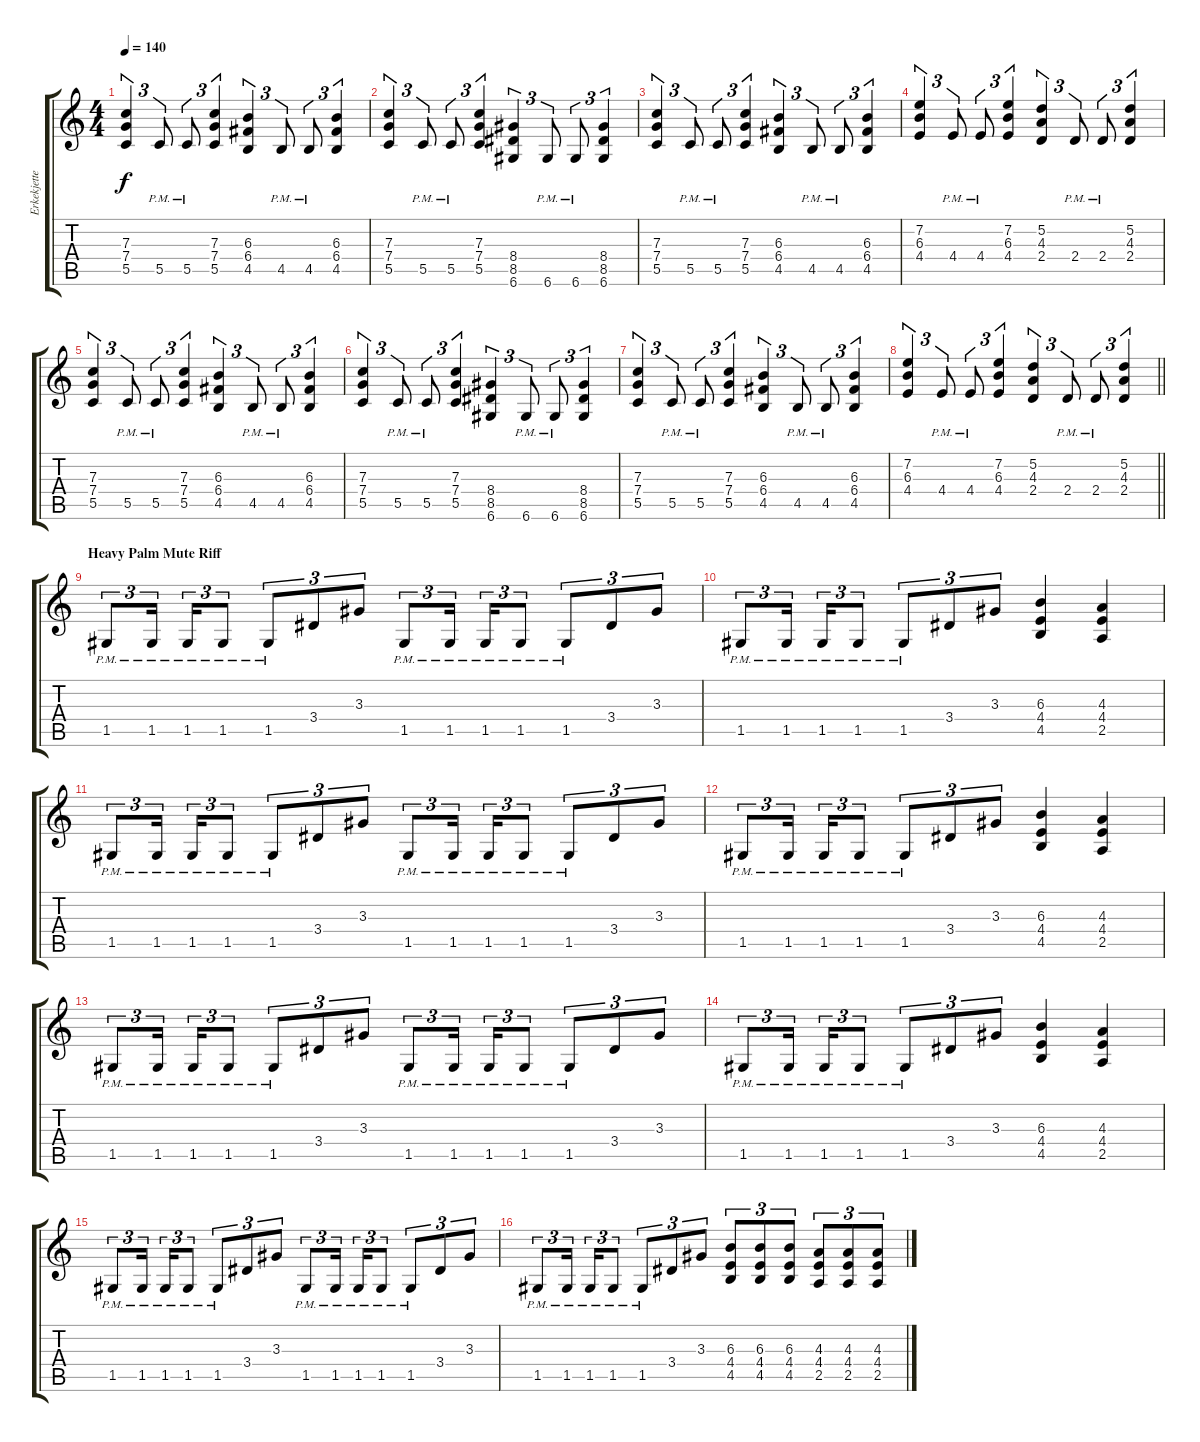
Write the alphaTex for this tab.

\track ("Erkekjetter Silenoz" "Erkekjette") {instrument overdrivenguitar}
\staff {score tabs}
\tuning (D4 A3 F3 C3 G2 D2) {hide}
\ts (4 4)
\tempo 140
\clef g2
\ks c
(7.3 7.4 5.5).4{tu (3 2) dy f} 5.5{pm}.8{tu (3 2)} 5.5{pm}.8{tu (3 2)} (7.3 7.4 5.5).4{tu (3 2)} (6.3 6.4 4.5).4{tu (3 2)} 4.5{pm}.8{tu (3 2)} 4.5{pm}.8{tu (3 2)} (6.3 6.4 4.5).4{tu (3 2)} |
(7.3 7.4 5.5).4{tu (3 2)} 5.5{pm}.8{tu (3 2)} 5.5{pm}.8{tu (3 2)} (7.3 7.4 5.5).4{tu (3 2)} (8.4 8.5 6.6).4{tu (3 2)} 6.6{pm}.8{tu (3 2)} 6.6{pm}.8{tu (3 2)} (8.4 8.5 6.6).4{tu (3 2)} |
(7.3 7.4 5.5).4{tu (3 2)} 5.5{pm}.8{tu (3 2)} 5.5{pm}.8{tu (3 2)} (7.3 7.4 5.5).4{tu (3 2)} (6.3 6.4 4.5).4{tu (3 2)} 4.5{pm}.8{tu (3 2)} 4.5{pm}.8{tu (3 2)} (6.3 6.4 4.5).4{tu (3 2)} |
(7.2 6.3 4.4).4{tu (3 2)} 4.4{pm}.8{tu (3 2)} 4.4{pm}.8{tu (3 2)} (7.2 6.3 4.4).4{tu (3 2)} (5.2 4.3 2.4).4{tu (3 2)} 2.4{pm}.8{tu (3 2)} 2.4{pm}.8{tu (3 2)} (5.2 4.3 2.4).4{tu (3 2)} |
(7.3 7.4 5.5).4{tu (3 2)} 5.5{pm}.8{tu (3 2)} 5.5{pm}.8{tu (3 2)} (7.3 7.4 5.5).4{tu (3 2)} (6.3 6.4 4.5).4{tu (3 2)} 4.5{pm}.8{tu (3 2)} 4.5{pm}.8{tu (3 2)} (6.3 6.4 4.5).4{tu (3 2)} |
(7.3 7.4 5.5).4{tu (3 2)} 5.5{pm}.8{tu (3 2)} 5.5{pm}.8{tu (3 2)} (7.3 7.4 5.5).4{tu (3 2)} (8.4 8.5 6.6).4{tu (3 2)} 6.6{pm}.8{tu (3 2)} 6.6{pm}.8{tu (3 2)} (8.4 8.5 6.6).4{tu (3 2)} |
(7.3 7.4 5.5).4{tu (3 2)} 5.5{pm}.8{tu (3 2)} 5.5{pm}.8{tu (3 2)} (7.3 7.4 5.5).4{tu (3 2)} (6.3 6.4 4.5).4{tu (3 2)} 4.5{pm}.8{tu (3 2)} 4.5{pm}.8{tu (3 2)} (6.3 6.4 4.5).4{tu (3 2)} |
\barLineRight lightlight
(7.2 6.3 4.4).4{tu (3 2)} 4.4{pm}.8{tu (3 2)} 4.4{pm}.8{tu (3 2)} (7.2 6.3 4.4).4{tu (3 2)} (5.2 4.3 2.4).4{tu (3 2)} 2.4{pm}.8{tu (3 2)} 2.4{pm}.8{tu (3 2)} (5.2 4.3 2.4).4{tu (3 2)} |
\section ("" "Heavy Palm Mute Riff")
1.5{pm}.8{tu (3 2)} 1.5{pm}.16{tu (3 2) beam splitsecondary} 1.5{pm}.16{tu (3 2)} 1.5{pm}.8{tu (3 2)} 1.5{pm}.8{tu (3 2)} 3.4.8{tu (3 2)} 3.3.8{tu (3 2)} 1.5{pm}.8{tu (3 2)} 1.5{pm}.16{tu (3 2) beam splitsecondary} 1.5{pm}.16{tu (3 2)} 1.5{pm}.8{tu (3 2)} 1.5{pm}.8{tu (3 2)} 3.4.8{tu (3 2)} 3.3.8{tu (3 2)} |
1.5{pm}.8{tu (3 2)} 1.5{pm}.16{tu (3 2) beam splitsecondary} 1.5{pm}.16{tu (3 2)} 1.5{pm}.8{tu (3 2)} 1.5{pm}.8{tu (3 2)} 3.4.8{tu (3 2)} 3.3.8{tu (3 2)} (6.3 4.4 4.5).4 (4.3 4.4 2.5).4 |
1.5{pm}.8{tu (3 2)} 1.5{pm}.16{tu (3 2) beam splitsecondary} 1.5{pm}.16{tu (3 2)} 1.5{pm}.8{tu (3 2)} 1.5{pm}.8{tu (3 2)} 3.4.8{tu (3 2)} 3.3.8{tu (3 2)} 1.5{pm}.8{tu (3 2)} 1.5{pm}.16{tu (3 2) beam splitsecondary} 1.5{pm}.16{tu (3 2)} 1.5{pm}.8{tu (3 2)} 1.5{pm}.8{tu (3 2)} 3.4.8{tu (3 2)} 3.3.8{tu (3 2)} |
1.5{pm}.8{tu (3 2)} 1.5{pm}.16{tu (3 2) beam splitsecondary} 1.5{pm}.16{tu (3 2)} 1.5{pm}.8{tu (3 2)} 1.5{pm}.8{tu (3 2)} 3.4.8{tu (3 2)} 3.3.8{tu (3 2)} (6.3 4.4 4.5).4 (4.3 4.4 2.5).4 |
1.5{pm}.8{tu (3 2)} 1.5{pm}.16{tu (3 2) beam splitsecondary} 1.5{pm}.16{tu (3 2)} 1.5{pm}.8{tu (3 2)} 1.5{pm}.8{tu (3 2)} 3.4.8{tu (3 2)} 3.3.8{tu (3 2)} 1.5{pm}.8{tu (3 2)} 1.5{pm}.16{tu (3 2) beam splitsecondary} 1.5{pm}.16{tu (3 2)} 1.5{pm}.8{tu (3 2)} 1.5{pm}.8{tu (3 2)} 3.4.8{tu (3 2)} 3.3.8{tu (3 2)} |
1.5{pm}.8{tu (3 2)} 1.5{pm}.16{tu (3 2) beam splitsecondary} 1.5{pm}.16{tu (3 2)} 1.5{pm}.8{tu (3 2)} 1.5{pm}.8{tu (3 2)} 3.4.8{tu (3 2)} 3.3.8{tu (3 2)} (6.3 4.4 4.5).4 (4.3 4.4 2.5).4 |
1.5{pm}.8{tu (3 2)} 1.5{pm}.16{tu (3 2) beam splitsecondary} 1.5{pm}.16{tu (3 2)} 1.5{pm}.8{tu (3 2)} 1.5{pm}.8{tu (3 2)} 3.4.8{tu (3 2)} 3.3.8{tu (3 2)} 1.5{pm}.8{tu (3 2)} 1.5{pm}.16{tu (3 2) beam splitsecondary} 1.5{pm}.16{tu (3 2)} 1.5{pm}.8{tu (3 2)} 1.5{pm}.8{tu (3 2)} 3.4.8{tu (3 2)} 3.3.8{tu (3 2)} |
1.5{pm}.8{tu (3 2)} 1.5{pm}.16{tu (3 2) beam splitsecondary} 1.5{pm}.16{tu (3 2)} 1.5{pm}.8{tu (3 2)} 1.5{pm}.8{tu (3 2)} 3.4.8{tu (3 2)} 3.3.8{tu (3 2)} (6.3 4.4 4.5).8{tu (3 2)} (6.3 4.4 4.5).8{tu (3 2)} (6.3 4.4 4.5).8{tu (3 2)} (4.3 4.4 2.5).8{tu (3 2)} (4.3 4.4 2.5).8{tu (3 2)} (4.3 4.4 2.5).8{tu (3 2)}
